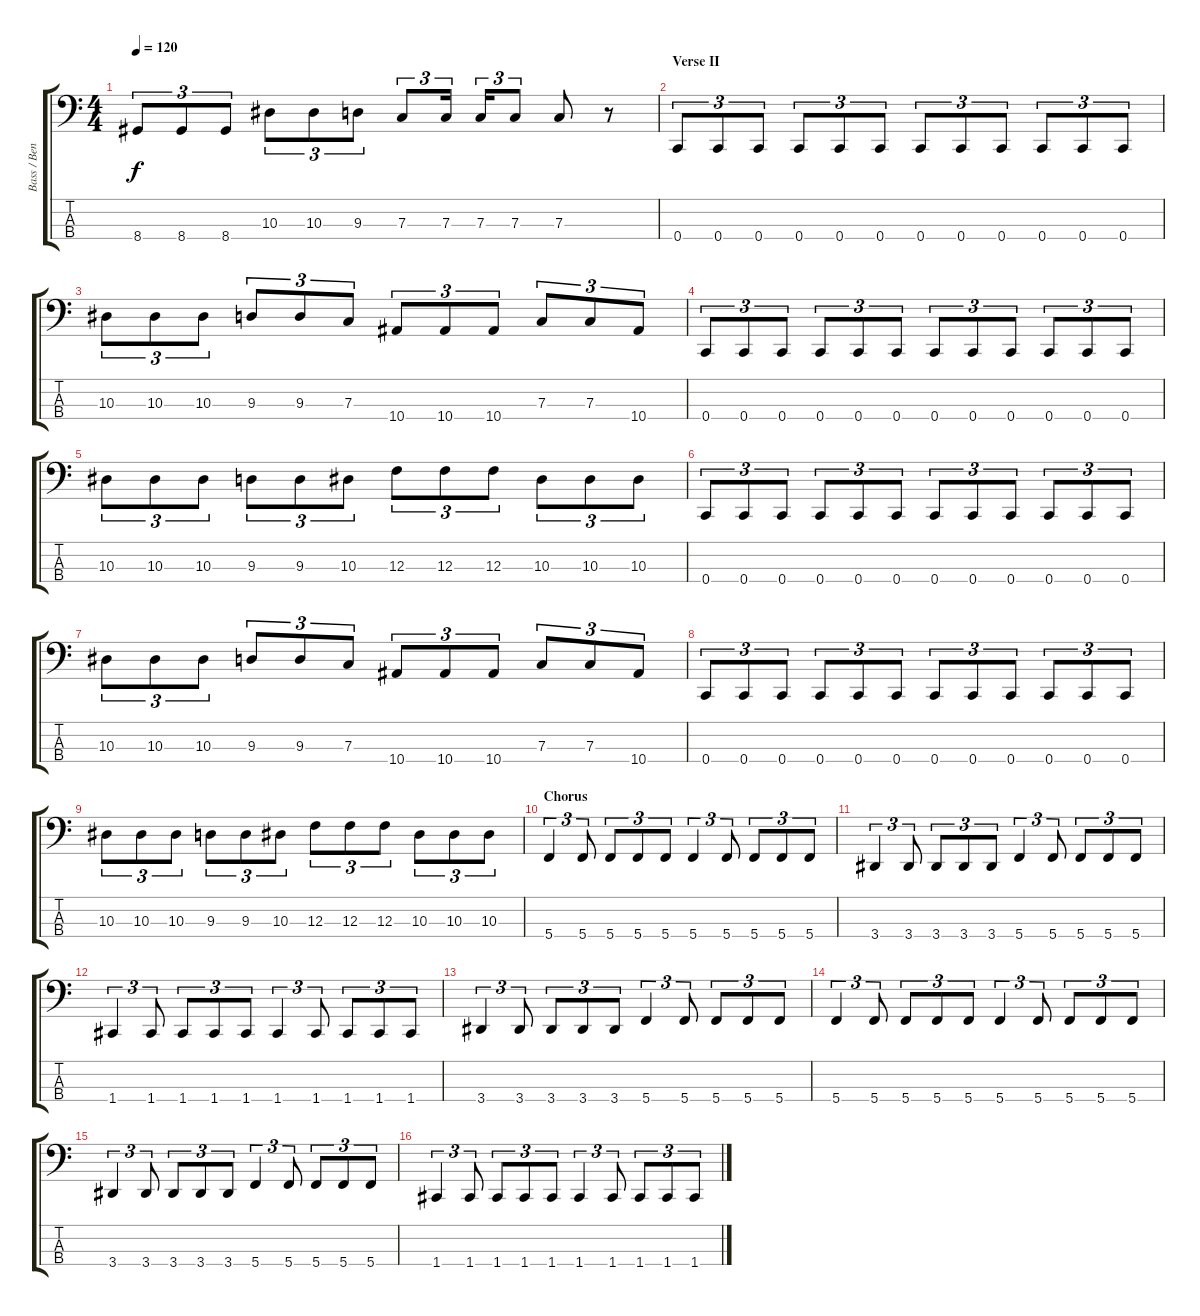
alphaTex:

\track ("Bass / Ben" "Bass / Ben") {instrument electricbassfinger}
\staff {score tabs}
\tuning (Eb2 Bb1 F1 C1) {hide}
\ts (4 4)
\tempo 120
\clef f4
\ks c
8.4.8{tu (3 2) dy f} 8.4.8{tu (3 2)} 8.4.8{tu (3 2)} 10.3.8{tu (3 2)} 10.3.8{tu (3 2)} 9.3.8{tu (3 2)} 7.3.8{tu (3 2)} 7.3.16{tu (3 2)} 7.3.16{tu (3 2)} 7.3.8{tu (3 2)} 7.3.8 r.8 |
\section ("" "Verse II")
0.4.8{tu (3 2)} 0.4.8{tu (3 2)} 0.4.8{tu (3 2)} 0.4.8{tu (3 2)} 0.4.8{tu (3 2)} 0.4.8{tu (3 2)} 0.4.8{tu (3 2)} 0.4.8{tu (3 2)} 0.4.8{tu (3 2)} 0.4.8{tu (3 2)} 0.4.8{tu (3 2)} 0.4.8{tu (3 2)} |
10.3.8{tu (3 2)} 10.3.8{tu (3 2)} 10.3.8{tu (3 2)} 9.3.8{tu (3 2)} 9.3.8{tu (3 2)} 7.3.8{tu (3 2)} 10.4.8{tu (3 2)} 10.4.8{tu (3 2)} 10.4.8{tu (3 2)} 7.3.8{tu (3 2)} 7.3.8{tu (3 2)} 10.4.8{tu (3 2)} |
0.4.8{tu (3 2)} 0.4.8{tu (3 2)} 0.4.8{tu (3 2)} 0.4.8{tu (3 2)} 0.4.8{tu (3 2)} 0.4.8{tu (3 2)} 0.4.8{tu (3 2)} 0.4.8{tu (3 2)} 0.4.8{tu (3 2)} 0.4.8{tu (3 2)} 0.4.8{tu (3 2)} 0.4.8{tu (3 2)} |
10.3.8{tu (3 2)} 10.3.8{tu (3 2)} 10.3.8{tu (3 2)} 9.3.8{tu (3 2)} 9.3.8{tu (3 2)} 10.3.8{tu (3 2)} 12.3.8{tu (3 2)} 12.3.8{tu (3 2)} 12.3.8{tu (3 2)} 10.3.8{tu (3 2)} 10.3.8{tu (3 2)} 10.3.8{tu (3 2)} |
0.4.8{tu (3 2)} 0.4.8{tu (3 2)} 0.4.8{tu (3 2)} 0.4.8{tu (3 2)} 0.4.8{tu (3 2)} 0.4.8{tu (3 2)} 0.4.8{tu (3 2)} 0.4.8{tu (3 2)} 0.4.8{tu (3 2)} 0.4.8{tu (3 2)} 0.4.8{tu (3 2)} 0.4.8{tu (3 2)} |
10.3.8{tu (3 2)} 10.3.8{tu (3 2)} 10.3.8{tu (3 2)} 9.3.8{tu (3 2)} 9.3.8{tu (3 2)} 7.3.8{tu (3 2)} 10.4.8{tu (3 2)} 10.4.8{tu (3 2)} 10.4.8{tu (3 2)} 7.3.8{tu (3 2)} 7.3.8{tu (3 2)} 10.4.8{tu (3 2)} |
0.4.8{tu (3 2)} 0.4.8{tu (3 2)} 0.4.8{tu (3 2)} 0.4.8{tu (3 2)} 0.4.8{tu (3 2)} 0.4.8{tu (3 2)} 0.4.8{tu (3 2)} 0.4.8{tu (3 2)} 0.4.8{tu (3 2)} 0.4.8{tu (3 2)} 0.4.8{tu (3 2)} 0.4.8{tu (3 2)} |
10.3.8{tu (3 2)} 10.3.8{tu (3 2)} 10.3.8{tu (3 2)} 9.3.8{tu (3 2)} 9.3.8{tu (3 2)} 10.3.8{tu (3 2)} 12.3.8{tu (3 2)} 12.3.8{tu (3 2)} 12.3.8{tu (3 2)} 10.3.8{tu (3 2)} 10.3.8{tu (3 2)} 10.3.8{tu (3 2)} |
\section ("" "Chorus")
5.4.4{tu (3 2)} 5.4.8{tu (3 2)} 5.4.8{tu (3 2)} 5.4.8{tu (3 2)} 5.4.8{tu (3 2)} 5.4.4{tu (3 2)} 5.4.8{tu (3 2)} 5.4.8{tu (3 2)} 5.4.8{tu (3 2)} 5.4.8{tu (3 2)} |
3.4.4{tu (3 2)} 3.4.8{tu (3 2)} 3.4.8{tu (3 2)} 3.4.8{tu (3 2)} 3.4.8{tu (3 2)} 5.4.4{tu (3 2)} 5.4.8{tu (3 2)} 5.4.8{tu (3 2)} 5.4.8{tu (3 2)} 5.4.8{tu (3 2)} |
1.4.4{tu (3 2)} 1.4.8{tu (3 2)} 1.4.8{tu (3 2)} 1.4.8{tu (3 2)} 1.4.8{tu (3 2)} 1.4.4{tu (3 2)} 1.4.8{tu (3 2)} 1.4.8{tu (3 2)} 1.4.8{tu (3 2)} 1.4.8{tu (3 2)} |
3.4.4{tu (3 2)} 3.4.8{tu (3 2)} 3.4.8{tu (3 2)} 3.4.8{tu (3 2)} 3.4.8{tu (3 2)} 5.4.4{tu (3 2)} 5.4.8{tu (3 2)} 5.4.8{tu (3 2)} 5.4.8{tu (3 2)} 5.4.8{tu (3 2)} |
5.4.4{tu (3 2)} 5.4.8{tu (3 2)} 5.4.8{tu (3 2)} 5.4.8{tu (3 2)} 5.4.8{tu (3 2)} 5.4.4{tu (3 2)} 5.4.8{tu (3 2)} 5.4.8{tu (3 2)} 5.4.8{tu (3 2)} 5.4.8{tu (3 2)} |
3.4.4{tu (3 2)} 3.4.8{tu (3 2)} 3.4.8{tu (3 2)} 3.4.8{tu (3 2)} 3.4.8{tu (3 2)} 5.4.4{tu (3 2)} 5.4.8{tu (3 2)} 5.4.8{tu (3 2)} 5.4.8{tu (3 2)} 5.4.8{tu (3 2)} |
1.4.4{tu (3 2)} 1.4.8{tu (3 2)} 1.4.8{tu (3 2)} 1.4.8{tu (3 2)} 1.4.8{tu (3 2)} 1.4.4{tu (3 2)} 1.4.8{tu (3 2)} 1.4.8{tu (3 2)} 1.4.8{tu (3 2)} 1.4.8{tu (3 2)}
